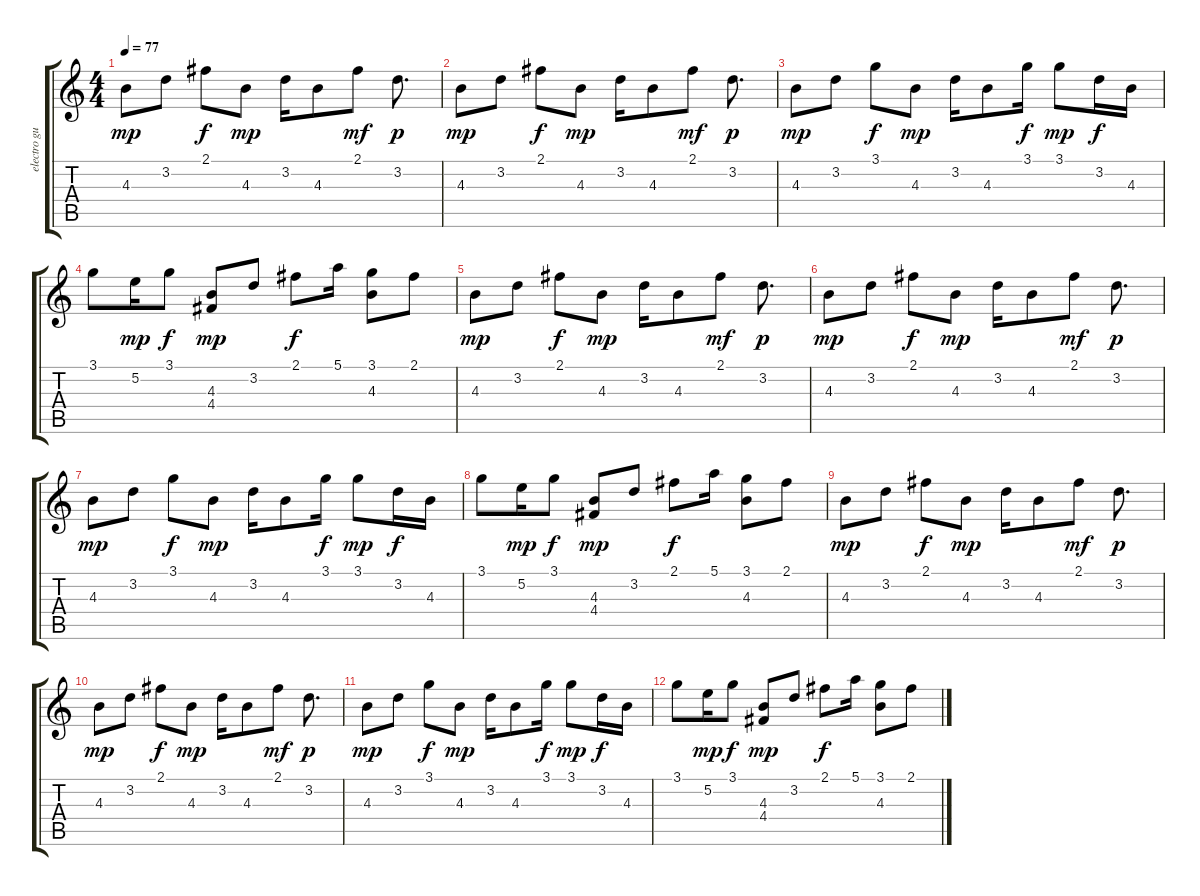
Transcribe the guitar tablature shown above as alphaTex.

\track ("electro guitar" "electro gu") {instrument electricguitarclean}
\staff {score tabs}
\tuning (E4 B3 G3 D3 A2 E2) {hide}
\ts (4 4)
\tempo 77
\clef g2
\ks c
4.3.8{dy mp} 3.2.8 2.1.8{dy f} 4.3.8{dy mp} 3.2.16 4.3.8 2.1.8{dy mf} 3.2.8{d dy p} |
4.3.8{dy mp} 3.2.8 2.1.8{dy f} 4.3.8{dy mp} 3.2.16 4.3.8 2.1.8{dy mf} 3.2.8{d dy p} |
4.3.8{dy mp} 3.2.8 3.1.8{dy f} 4.3.8{dy mp} 3.2.16 4.3.8 3.1.16{dy f} 3.1.8{dy mp} 3.2.16{dy f} 4.3.16 |
3.1.8 5.2.16{dy mp} 3.1.8{dy f} (4.3 4.4).8{dy mp} 3.2.8 2.1.8{dy f} 5.1.16 (3.1 4.3).8 2.1.8 |
4.3.8{dy mp} 3.2.8 2.1.8{dy f} 4.3.8{dy mp} 3.2.16 4.3.8 2.1.8{dy mf} 3.2.8{d dy p} |
4.3.8{dy mp} 3.2.8 2.1.8{dy f} 4.3.8{dy mp} 3.2.16 4.3.8 2.1.8{dy mf} 3.2.8{d dy p} |
4.3.8{dy mp} 3.2.8 3.1.8{dy f} 4.3.8{dy mp} 3.2.16 4.3.8 3.1.16{dy f} 3.1.8{dy mp} 3.2.16{dy f} 4.3.16 |
3.1.8 5.2.16{dy mp} 3.1.8{dy f} (4.3 4.4).8{dy mp} 3.2.8 2.1.8{dy f} 5.1.16 (3.1 4.3).8 2.1.8 |
4.3.8{dy mp} 3.2.8 2.1.8{dy f} 4.3.8{dy mp} 3.2.16 4.3.8 2.1.8{dy mf} 3.2.8{d dy p} |
4.3.8{dy mp} 3.2.8 2.1.8{dy f} 4.3.8{dy mp} 3.2.16 4.3.8 2.1.8{dy mf} 3.2.8{d dy p} |
4.3.8{dy mp} 3.2.8 3.1.8{dy f} 4.3.8{dy mp} 3.2.16 4.3.8 3.1.16{dy f} 3.1.8{dy mp} 3.2.16{dy f} 4.3.16 |
3.1.8 5.2.16{dy mp} 3.1.8{dy f} (4.3 4.4).8{dy mp} 3.2.8 2.1.8{dy f} 5.1.16 (3.1 4.3).8 2.1.8
